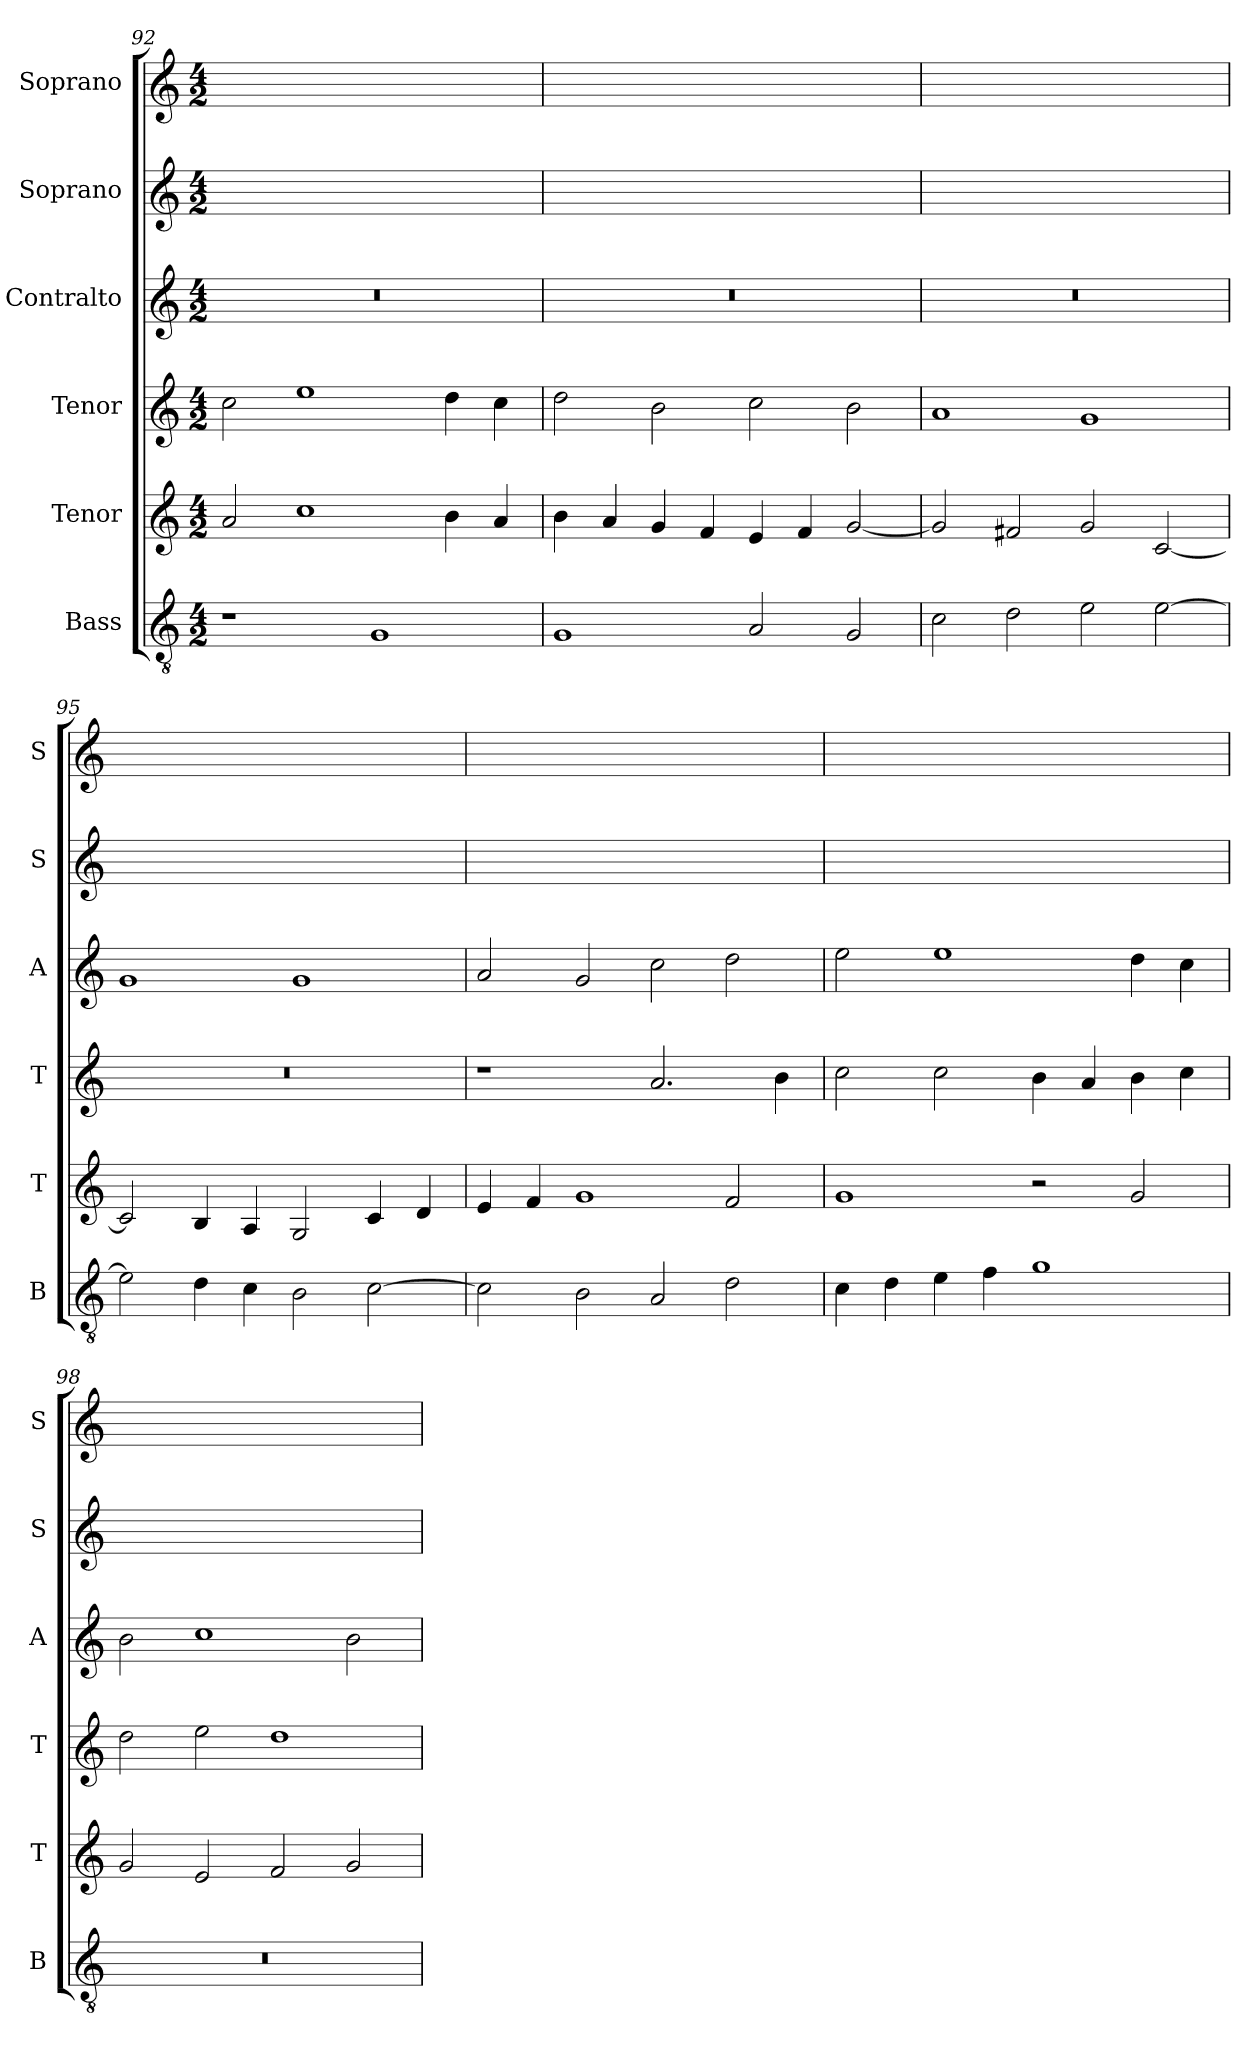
**kern	**kern	**kern	**kern	**kern	**kern
*part6	*part5	*part4	*part3	*part2	*part1
*staff6	*staff5	*staff4	*staff3	*staff2	*staff1
*I"Bass	*I"Tenor	*I"Tenor	*I"Contralto	*I"Soprano	*I"Soprano
*I'B	*I'T	*I'T	*I'A	*I'S	*I'S
*clefGv2	*clefG2	*clefG2	*clefG2	*clefG2	*clefG2
*k[]	*k[]	*k[]	*k[]	*k[]	*k[]
*C:ion	*C:ion	*C:ion	*C:ion	*C:ion	*C:ion
*M4/2	*M4/2	*M4/2	*M4/2	*M4/2	*M4/2
=92	=92	=92	=92	=92	=92
1r	2a	2cc	0r	0ryy	0ryy
.	1cc	1ee	.	.	.
1G	.	.	.	.	.
.	4b	4dd	.	.	.
.	4a	4cc	.	.	.
=93	=93	=93	=93	=93	=93
1G	4b	2dd	0r	0ryy	0ryy
.	4a	.	.	.	.
.	4g	2b	.	.	.
.	4f	.	.	.	.
2A	4e	2cc	.	.	.
.	4f	.	.	.	.
2G	[2g	2b	.	.	.
=94	=94	=94	=94	=94	=94
2c	2g]	1a	0r	0ryy	0ryy
2d	2f#X	.	.	.	.
2e	2g	1g	.	.	.
[2e	[2c	.	.	.	.
=95	=95	=95	=95	=95	=95
2e]	2c]	0r	1g	0ryy	0ryy
4d	4B	.	.	.	.
4c	4A	.	.	.	.
2B	2G	.	1g	.	.
[2c	4c	.	.	.	.
.	4d	.	.	.	.
=96	=96	=96	=96	=96	=96
2c]	4e	1r	2a	0ryy	0ryy
.	4f	.	.	.	.
2B	1g	.	2g	.	.
2A	.	2.a	2cc	.	.
2d	2f	.	2dd	.	.
.	.	4b	.	.	.
=97	=97	=97	=97	=97	=97
4c	1g	2cc	2ee	0ryy	0ryy
4d	.	.	.	.	.
4e	.	2cc	1ee	.	.
4f	.	.	.	.	.
1g	2r	4b	.	.	.
.	.	4a	.	.	.
.	2g	4b	4dd	.	.
.	.	4cc	4cc	.	.
=98	=98	=98	=98	=98	=98
0r	2g	2dd	2b	0ryy	0ryy
.	2e	2ee	1cc	.	.
.	2f	1dd	.	.	.
.	2g	.	2b	.	.
=	=	=	=	=	=
*-	*-	*-	*-	*-	*-
